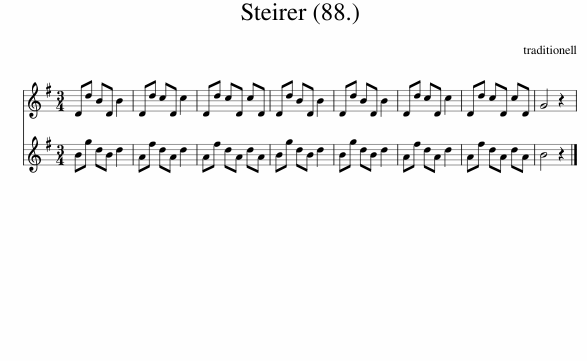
X:1
%%score 1 2
L:1/8
M:3/4
I:linebreak $
K:G
V:1 treble
V:2 treble
V:1
 Dd BD B2 | Dd cD c2 | Dd cD cD | Dd BD B2 | Dd BD B2 | %5
 Dd cD c2 | Dd cD cD | G4 z2 | %8
V:2
 Bg dB d2 | Af dA d2 | Af dA dA | Bg dB d2 | Bg dB d2 | %5
 Af dA d2 | Af dA dA | B4 z2 | %8
